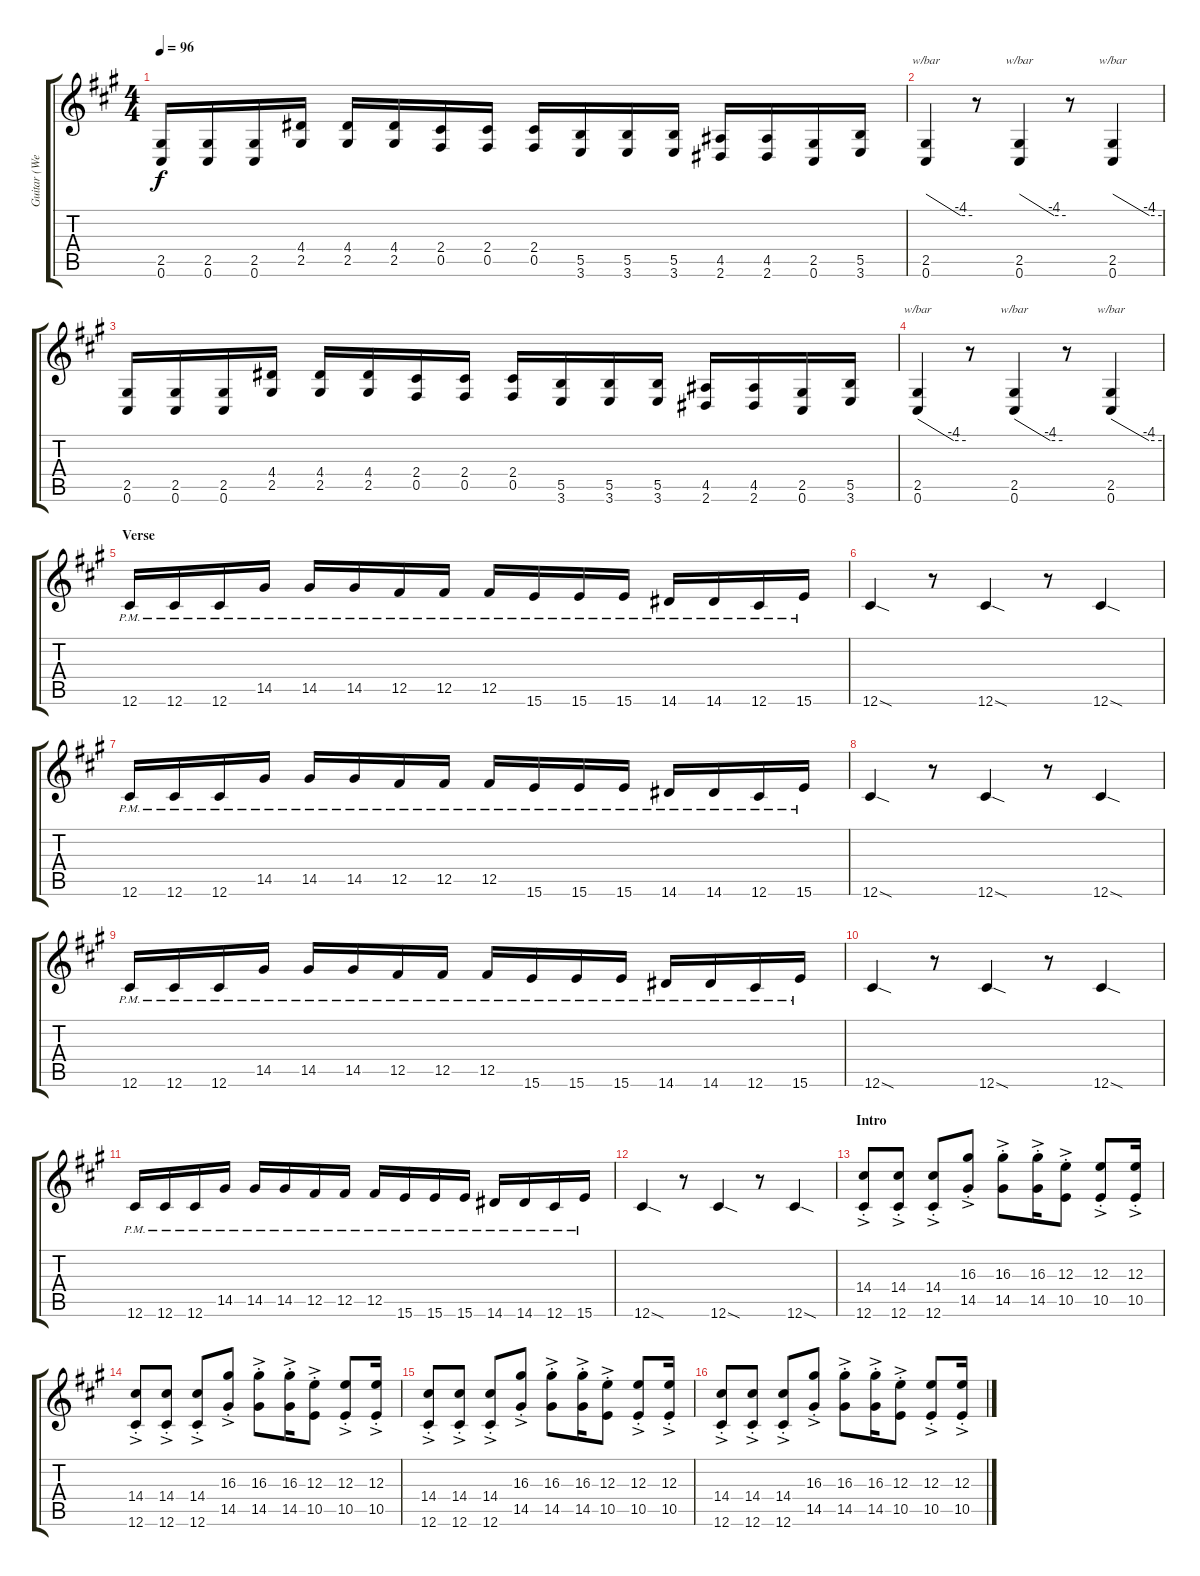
\track ("Guitar (Wes Borland)" "Guitar (We") {instrument distortionguitar}
\staff {score tabs}
\tuning (Db4 Ab3 E3 B2 Gb2 Db2) {hide}
\ts (4 4)
\tempo 96
\clef g2
\ks a
(2.5 0.6).16{dy f} (2.5 0.6).16 (2.5 0.6).16 (4.4 2.5).16 (4.4 2.5).16 (4.4 2.5).16 (2.4 0.5).16 (2.4 0.5).16 (2.4 0.5).16 (5.5 3.6).16 (5.5 3.6).16 (5.5 3.6).16 (4.5 2.6).16 (4.5 2.6).16 (2.5 0.6).16 (5.5 3.6).16 |
(2.5 0.6).4{tbe (custom default 0 0 45 -16 60 -16)} r.8 (2.5 0.6).4{tbe (custom default 0 0 45 -16 60 -16)} r.8 (2.5 0.6).4{tbe (custom default 0 0 45 -16 60 -16)} |
(2.5 0.6).16 (2.5 0.6).16 (2.5 0.6).16 (4.4 2.5).16 (4.4 2.5).16 (4.4 2.5).16 (2.4 0.5).16 (2.4 0.5).16 (2.4 0.5).16 (5.5 3.6).16 (5.5 3.6).16 (5.5 3.6).16 (4.5 2.6).16 (4.5 2.6).16 (2.5 0.6).16 (5.5 3.6).16 |
(2.5 0.6).4{tbe (custom default 0 0 45 -16 60 -16)} r.8 (2.5 0.6).4{tbe (custom default 0 0 45 -16 60 -16)} r.8 (2.5 0.6).4{tbe (custom default 0 0 45 -16 60 -16)} |
\section ("" "Verse")
12.6{pm}.16 12.6{pm}.16 12.6{pm}.16 14.5{pm}.16 14.5{pm}.16 14.5{pm}.16 12.5{pm}.16 12.5{pm}.16 12.5{pm}.16 15.6{pm}.16 15.6{pm}.16 15.6{pm}.16 14.6{pm}.16 14.6{pm}.16 12.6{pm}.16 15.6{pm}.16 |
12.6{sod}.4 r.8 12.6{sod}.4 r.8 12.6{sod}.4 |
12.6{pm}.16 12.6{pm}.16 12.6{pm}.16 14.5{pm}.16 14.5{pm}.16 14.5{pm}.16 12.5{pm}.16 12.5{pm}.16 12.5{pm}.16 15.6{pm}.16 15.6{pm}.16 15.6{pm}.16 14.6{pm}.16 14.6{pm}.16 12.6{pm}.16 15.6{pm}.16 |
12.6{sod}.4 r.8 12.6{sod}.4 r.8 12.6{sod}.4 |
12.6{pm}.16 12.6{pm}.16 12.6{pm}.16 14.5{pm}.16 14.5{pm}.16 14.5{pm}.16 12.5{pm}.16 12.5{pm}.16 12.5{pm}.16 15.6{pm}.16 15.6{pm}.16 15.6{pm}.16 14.6{pm}.16 14.6{pm}.16 12.6{pm}.16 15.6{pm}.16 |
12.6{sod}.4 r.8 12.6{sod}.4 r.8 12.6{sod}.4 |
12.6{pm}.16 12.6{pm}.16 12.6{pm}.16 14.5{pm}.16 14.5{pm}.16 14.5{pm}.16 12.5{pm}.16 12.5{pm}.16 12.5{pm}.16 15.6{pm}.16 15.6{pm}.16 15.6{pm}.16 14.6{pm}.16 14.6{pm}.16 12.6{pm}.16 15.6{pm}.16 |
12.6{sod}.4 r.8 12.6{sod}.4 r.8 12.6{sod}.4 |
\section ("" "Intro")
(14.4{ac st} 12.6{ac st}).8 (14.4{ac st} 12.6{ac st}).8 (14.4{ac st} 12.6{ac st}).8 (16.3{ac st} 14.5{ac st}).8 (16.3{ac st} 14.5{ac st}).8 (16.3{ac st} 14.5{ac st}).16 (12.3{ac st} 10.5{ac st}).8 (12.3{ac st} 10.5{ac st}).8 (12.3{ac st} 10.5{ac st}).16 |
(14.4{ac st} 12.6{ac st}).8 (14.4{ac st} 12.6{ac st}).8 (14.4{ac st} 12.6{ac st}).8 (16.3{ac st} 14.5{ac st}).8 (16.3{ac st} 14.5{ac st}).8 (16.3{ac st} 14.5{ac st}).16 (12.3{ac st} 10.5{ac st}).8 (12.3{ac st} 10.5{ac st}).8 (12.3{ac st} 10.5{ac st}).16 |
(14.4{ac st} 12.6{ac st}).8 (14.4{ac st} 12.6{ac st}).8 (14.4{ac st} 12.6{ac st}).8 (16.3{ac st} 14.5{ac st}).8 (16.3{ac st} 14.5{ac st}).8 (16.3{ac st} 14.5{ac st}).16 (12.3{ac st} 10.5{ac st}).8 (12.3{ac st} 10.5{ac st}).8 (12.3{ac st} 10.5{ac st}).16 |
(14.4{ac st} 12.6{ac st}).8 (14.4{ac st} 12.6{ac st}).8 (14.4{ac st} 12.6{ac st}).8 (16.3{ac st} 14.5{ac st}).8 (16.3{ac st} 14.5{ac st}).8 (16.3{ac st} 14.5{ac st}).16 (12.3{ac st} 10.5{ac st}).8 (12.3{ac st} 10.5{ac st}).8 (12.3{ac st} 10.5{ac st}).16
